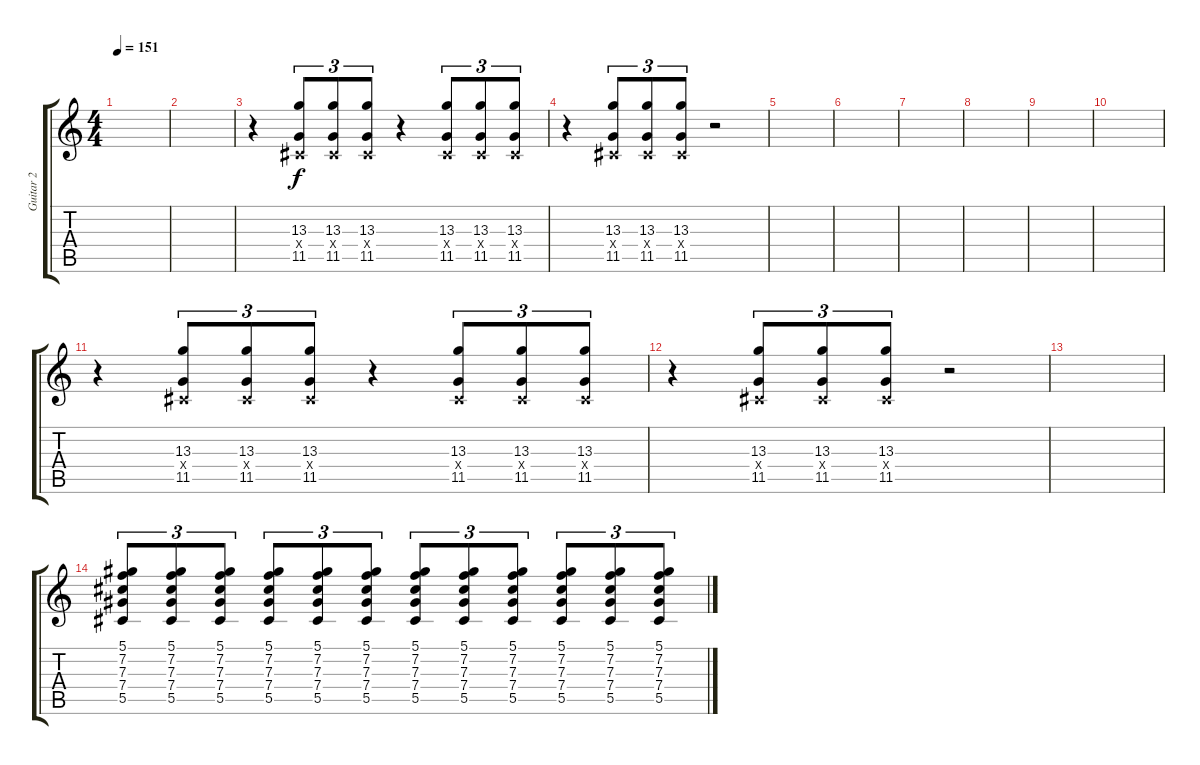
\track ("Guitar 2" "Guitar 2") {instrument overdrivenguitar}
\staff {score tabs}
\tuning (Eb4 Bb3 Gb3 Db3 Ab2 Eb2) {hide}
\ts (4 4)
\tempo 151
\clef g2
\ks c
|
|
r.4 (13.3 0.4{x} 11.5).8{tu (3 2)} (13.3 0.4{x} 11.5).8{tu (3 2)} (13.3 0.4{x} 11.5).8{tu (3 2)} r.4 (13.3 0.4{x} 11.5).8{tu (3 2)} (13.3 0.4{x} 11.5).8{tu (3 2)} (13.3 0.4{x} 11.5).8{tu (3 2)} |
r.4 (13.3 0.4{x} 11.5).8{tu (3 2)} (13.3 0.4{x} 11.5).8{tu (3 2)} (13.3 0.4{x} 11.5).8{tu (3 2)} r.2 |
|
|
|
|
|
|
r.4 (13.3 0.4{x} 11.5).8{tu (3 2)} (13.3 0.4{x} 11.5).8{tu (3 2)} (13.3 0.4{x} 11.5).8{tu (3 2)} r.4 (13.3 0.4{x} 11.5).8{tu (3 2)} (13.3 0.4{x} 11.5).8{tu (3 2)} (13.3 0.4{x} 11.5).8{tu (3 2)} |
r.4 (13.3 0.4{x} 11.5).8{tu (3 2)} (13.3 0.4{x} 11.5).8{tu (3 2)} (13.3 0.4{x} 11.5).8{tu (3 2)} r.2 |
|
(5.1 7.2 7.3 7.4 5.5).8{tu (3 2)} (5.1 7.2 7.3 7.4 5.5).8{tu (3 2)} (5.1 7.2 7.3 7.4 5.5).8{tu (3 2)} (5.1 7.2 7.3 7.4 5.5).8{tu (3 2)} (5.1 7.2 7.3 7.4 5.5).8{tu (3 2)} (5.1 7.2 7.3 7.4 5.5).8{tu (3 2)} (5.1 7.2 7.3 7.4 5.5).8{tu (3 2)} (5.1 7.2 7.3 7.4 5.5).8{tu (3 2)} (5.1 7.2 7.3 7.4 5.5).8{tu (3 2)} (5.1 7.2 7.3 7.4 5.5).8{tu (3 2)} (5.1 7.2 7.3 7.4 5.5).8{tu (3 2)} (5.1 7.2 7.3 7.4 5.5).8{tu (3 2)}
